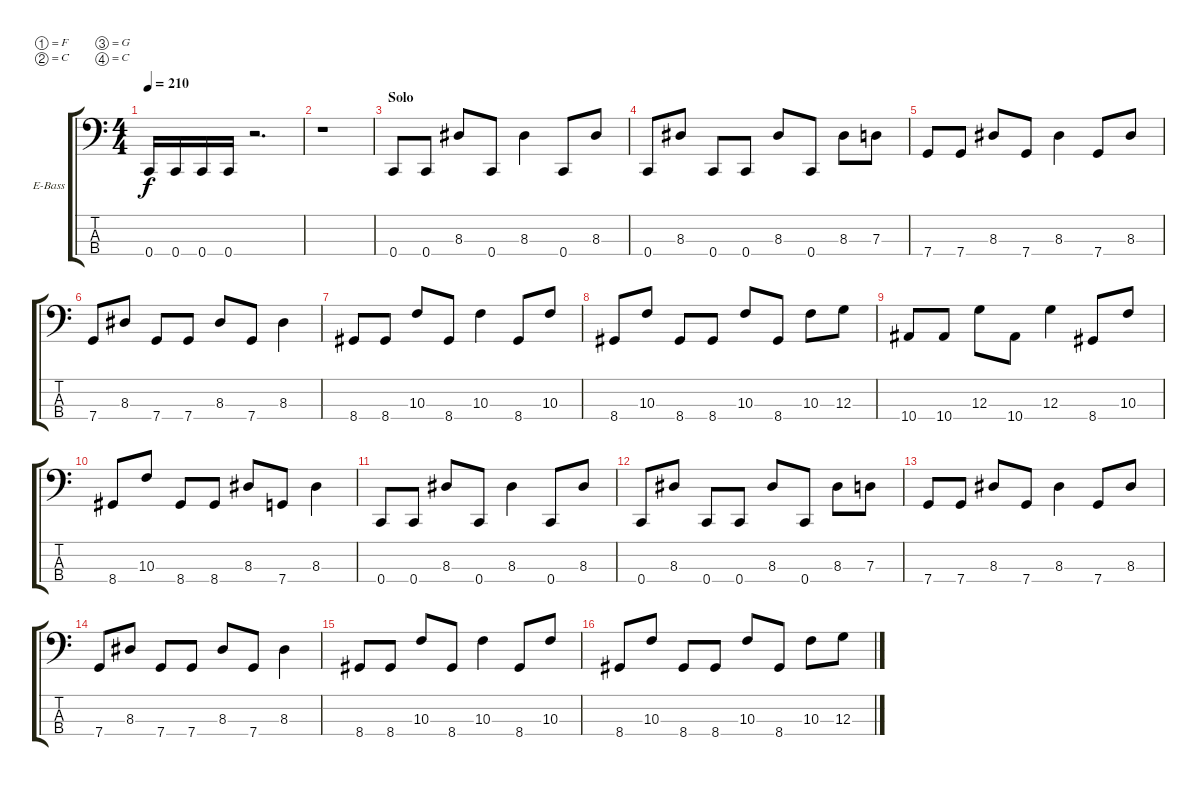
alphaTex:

\defaultSystemsLayout 4
\bracketExtendMode groupsimilarinstruments
\firstSystemTrackNameOrientation horizontal
\otherSystemsTrackNameOrientation horizontal
\track ("Electric Bass" "E-Bass") {instrument electricbassfinger}
\staff {score tabs}
\tuning (F2 C2 G1 C1)
\ts (4 4)
\tempo 210
\clef f4
\ks c
0.4.16{dy f} 0.4.16 0.4.16 0.4.16 r.2{d} |
r.1 |
\section ("" "Solo")
0.4.8 0.4.8 8.3.8 0.4.8 8.3.4 0.4.8 8.3.8 |
0.4.8 8.3.8 0.4.8 0.4.8 8.3.8 0.4.8 8.3.8 7.3.8 |
7.4.8 7.4.8 8.3.8 7.4.8 8.3.4 7.4.8 8.3.8 |
7.4.8 8.3.8 7.4.8 7.4.8 8.3.8 7.4.8 8.3.4 |
8.4.8 8.4.8 10.3.8 8.4.8 10.3.4 8.4.8 10.3.8 |
8.4.8 10.3.8 8.4.8 8.4.8 10.3.8 8.4.8 10.3.8 12.3.8 |
10.4.8 10.4.8 12.3.8 10.4.8 12.3.4 8.4.8 10.3.8 |
8.4.8 10.3.8 8.4.8 8.4.8 8.3.8 7.4.8 8.3.4 |
0.4.8 0.4.8 8.3.8 0.4.8 8.3.4 0.4.8 8.3.8 |
0.4.8 8.3.8 0.4.8 0.4.8 8.3.8 0.4.8 8.3.8 7.3.8 |
7.4.8 7.4.8 8.3.8 7.4.8 8.3.4 7.4.8 8.3.8 |
7.4.8 8.3.8 7.4.8 7.4.8 8.3.8 7.4.8 8.3.4 |
8.4.8 8.4.8 10.3.8 8.4.8 10.3.4 8.4.8 10.3.8 |
8.4.8 10.3.8 8.4.8 8.4.8 10.3.8 8.4.8 10.3.8 12.3.8
